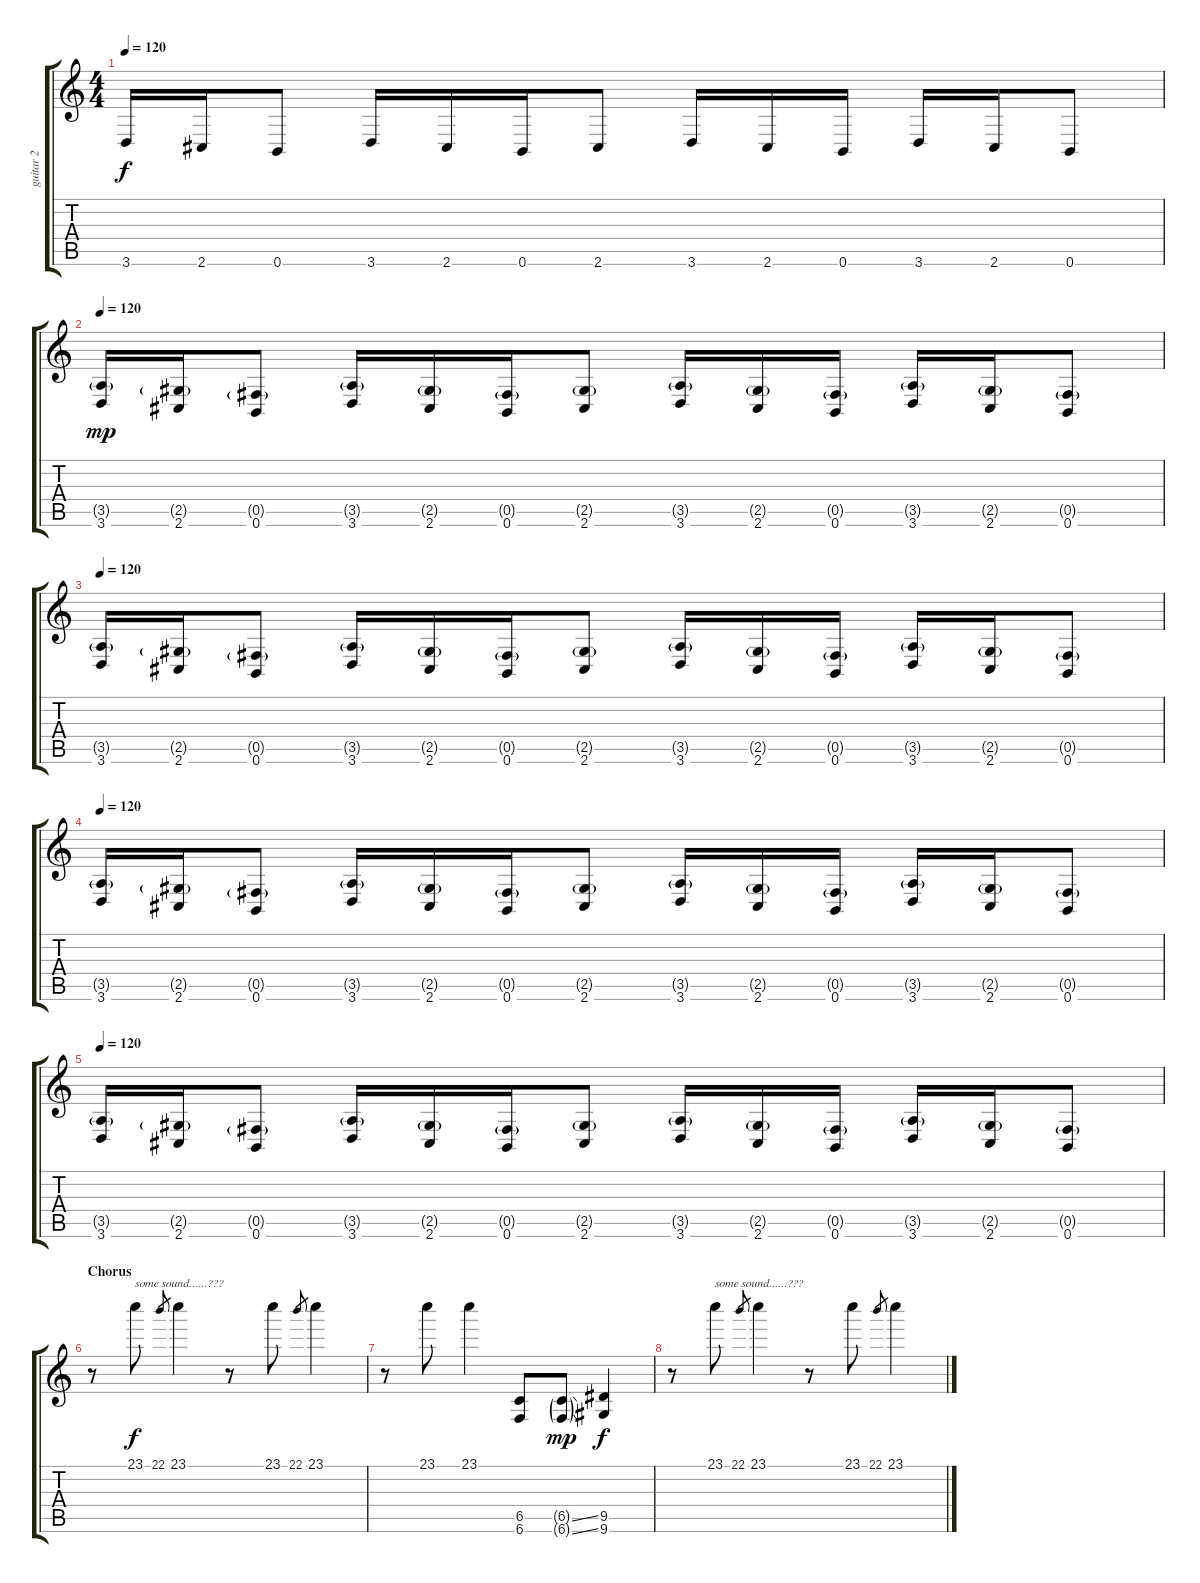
\track ("guitar 2" "guitar 2") {instrument overdrivenguitar}
\staff {score tabs}
\tuning (Db4 Ab3 E3 B2 Gb2 B1) {hide}
\ts (4 4)
\tempo 120
\clef g2
\ks c
3.6.16{dy f} 2.6.16 0.6.8 3.6.16 2.6.16 0.6.16 2.6.8 3.6.16 2.6.16 0.6.16 3.6.16 2.6.16 0.6.8 |
\tempo 120
(3.5{g} 3.6).16{dy mp} (2.5{g} 2.6).16 (0.5{g} 0.6).8 (3.5{g} 3.6).16 (2.5{g} 2.6).16 (0.5{g} 0.6).16 (2.5{g} 2.6).8 (3.5{g} 3.6).16 (2.5{g} 2.6).16 (0.5{g} 0.6).16 (3.5{g} 3.6).16 (2.5{g} 2.6).16 (0.5{g} 0.6).8 |
\tempo 120
(3.5{g} 3.6).16 (2.5{g} 2.6).16 (0.5{g} 0.6).8 (3.5{g} 3.6).16 (2.5{g} 2.6).16 (0.5{g} 0.6).16 (2.5{g} 2.6).8 (3.5{g} 3.6).16 (2.5{g} 2.6).16 (0.5{g} 0.6).16 (3.5{g} 3.6).16 (2.5{g} 2.6).16 (0.5{g} 0.6).8 |
\tempo 120
(3.5{g} 3.6).16 (2.5{g} 2.6).16 (0.5{g} 0.6).8 (3.5{g} 3.6).16 (2.5{g} 2.6).16 (0.5{g} 0.6).16 (2.5{g} 2.6).8 (3.5{g} 3.6).16 (2.5{g} 2.6).16 (0.5{g} 0.6).16 (3.5{g} 3.6).16 (2.5{g} 2.6).16 (0.5{g} 0.6).8 |
\tempo 120
(3.5{g} 3.6).16 (2.5{g} 2.6).16 (0.5{g} 0.6).8 (3.5{g} 3.6).16 (2.5{g} 2.6).16 (0.5{g} 0.6).16 (2.5{g} 2.6).8 (3.5{g} 3.6).16 (2.5{g} 2.6).16 (0.5{g} 0.6).16 (3.5{g} 3.6).16 (2.5{g} 2.6).16 (0.5{g} 0.6).8 |
\section ("" "Chorus")
r.8 23.1.8{txt "some sound......???" dy f} 22.1.8{gr} 23.1.4 r.8 23.1.8 22.1.8{gr} 23.1.4 |
r.8 23.1.8 23.1.4 (6.5 6.6).8 (6.5{ss g} 6.6{ss g}).8{dy mp} (9.5 9.6).4{dy f} |
r.8 23.1.8{txt "some sound......???"} 22.1.8{gr} 23.1.4 r.8 23.1.8 22.1.8{gr} 23.1.4
